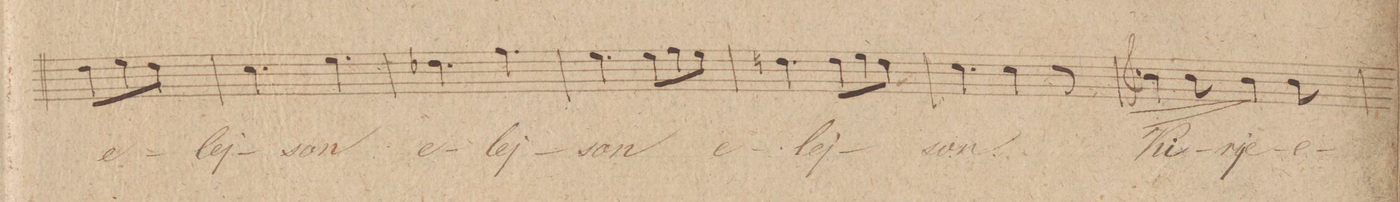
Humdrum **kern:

**kern	**text	**dynam
*I"Canto	*	*
*clefC1	*	*
*k[]	*	*
*M6/8	*	*
8b\L	e-	.
8cc\	.	.
8b\J	.	.
=40	=40	=40
4.a\	-lej-	.
4.cc\	-son	.
=41	=41	=41
4.b-X\	e-	.
4.dd\	-lej-	.
=42	=42	=42
4.cc\	-son	.
8cc\L	.	.
8dd\	.	.
8cc\J	e-	.
=43	=43	=43
4.bn\	-lej-	.
8b\L	.	.
8cc\	.	.
8b\J	.	.
=44	=44	=44
4.a\	-son	.
4a\	.	.
8r	.	.
=45	=45	=45
*clefG2	*	*
4b\	Ki-	>
8b\	-rije	.
4b\	.	.
8b\	e-	]]
=46	=46	=46
*-	*-	*-
